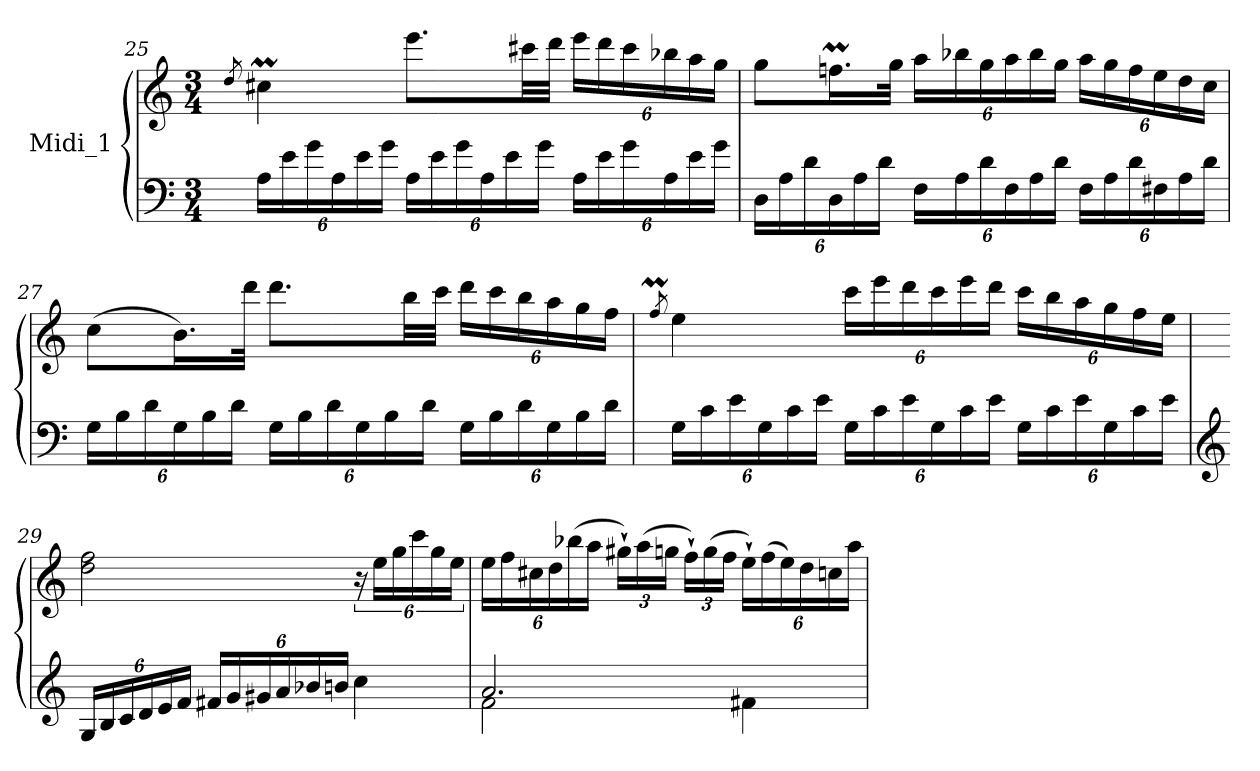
**kern	**kern
*part1	*part1
*staff2	*staff1
*I"Midi_1	*
*clefF4	*clefG2
*k[]	*k[]
*M3/4	*M3/4
=25	=25
.	8qdd/
*Xbrackettup	*
24A\LL	4cc#Xm\
24e\	.
24g\	.
24A\	.
24e\	.
24g\JJ	.
24A\LL	8.eee\L
24e\	.
24g\	.
24A\	.
24e\	.
.	32ccc#X\LL
24g\JJ	.
.	32ddd\JJJ
*	*Xbrackettup
24A\LL	24eee\LL
24e\	24ddd\
24g\	24ccc#\
24A\	24bb-X\
24e\	24aa\
24g\JJ	24gg\JJ
!!LO:LB:g=z
=26	=26
24D\LL	8gg\L
24A\	.
24d\	.
24D\	16.ffniM\L
24A\	.
24d\JJ	.
.	32gg\JJk
24F\LL	24aa\LL
24A\	24bb-X\
24d\	24gg\
24F\	24aa\
24A\	24bb-\
24d\JJ	24gg\JJ
24F\LL	24aa\LL
24A\	24gg\
24d\	24ff\
24F#X\	24ee\
24A\	24dd\
24d\JJ	24cc\JJ
=27	=27
24G\LL	(>8cc\L
24B\	.
24d\	.
24G\	16.b\L)
24B\	.
24d\JJ	.
.	32ddd\JJk
24G\LL	8.ddd\L
24B\	.
24d\	.
24G\	.
24B\	.
.	32bb\LL
24d\JJ	.
.	32ccc\JJJ
24G\LL	24ddd\LL
24B\	24ccc\
24d\	24bb\
24G\	24aa\
24B\	24gg\
24d\JJ	24ff\JJ
!!LO:LB:g=z
=28	=28
.	8qffM/
24G\LL	4ee\
24c\	.
24e\	.
24G\	.
24c\	.
24e\JJ	.
24G\LL	24ccc\LL
24c\	24eee\
24e\	24ddd\
24G\	24ccc\
24c\	24eee\
24e\JJ	24ddd\JJ
24G\LL	24ccc\LL
24c\	24bb\
24e\	24aa\
24G\	24gg\
24c\	24ff\
24e\JJ	24ee\JJ
=29	=29
*clefG2	*
24G/LL	2dd\ 2ff\
24B/	.
24c/	.
24d/	.
24e/	.
24f/JJ	.
24f#X/LL	.
24g/	.
24g#X/	.
24a/	.
24b-X/	.
24bn/JJ	.
*	*brackettup
4cc\	24r
.	24ee\LL
.	24gg\
.	24ccc\
.	24gg\
.	24ee\JJ
!!LO:LB:g=z
=30	=30
*^	*
*	*	*Xbrackettup
2.a/	2f\	24ee\LL
.	.	24ff\
.	.	24cc#X\
.	.	24dd\
.	.	(>24bb-X\
.	.	24aa\JJ
.	.	24gg#X`\LL)
.	.	(>24aa\
.	.	24ggn\JJ
.	.	24ff`\LL)
.	.	(>24gg\
.	.	24ff\JJ
*	*	*brackettup
.	4f#X\	24ee`\LL)
.	.	(>24ff\
.	.	24ee\)
.	.	24dd\
.	.	24ccn\
.	.	24aa\JJ
*v	*v	*
=	=
*-	*-
